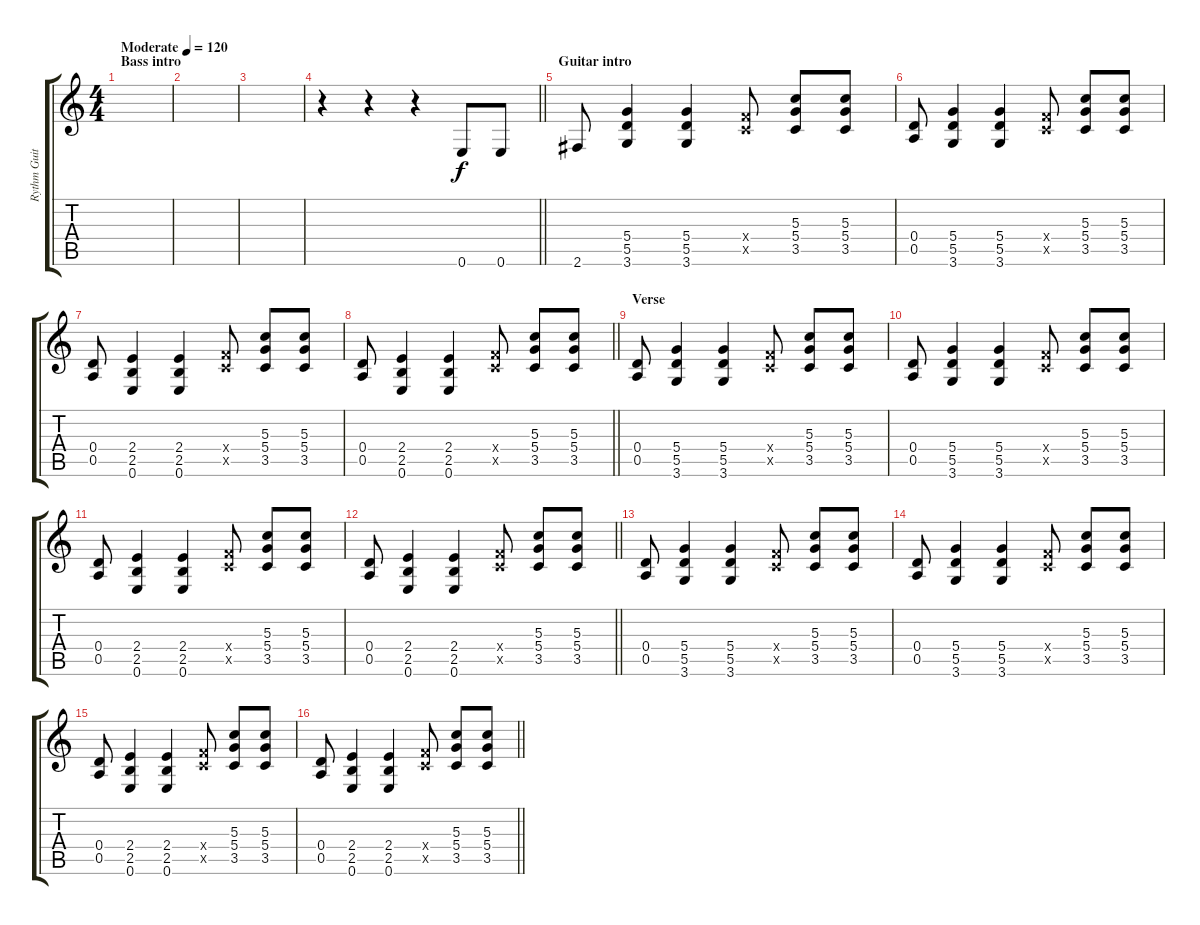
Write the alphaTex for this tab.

\track ("Rythm Guitar" "Rythm Guit") {instrument overdrivenguitar}
\staff {score tabs}
\tuning (E4 B3 G3 D3 A2 E2) {hide}
\ts (4 4)
\section ("" "Bass intro")
\tempo (120 "Moderate")
\clef g2
\ks c
|
|
|
\barLineRight lightlight
r.4 r.4 r.4 0.6.8 0.6.8 |
\section ("" "Guitar intro")
2.6.8 (5.4 5.5 3.6).4 (5.4 5.5 3.6).4 (3.4{x} 3.5{x}).8 (5.3 5.4 3.5).8 (5.3 5.4 3.5).8 |
(0.4 0.5).8 (5.4 5.5 3.6).4 (5.4 5.5 3.6).4 (3.4{x} 3.5{x}).8 (5.3 5.4 3.5).8 (5.3 5.4 3.5).8 |
(0.4 0.5).8 (2.4 2.5 0.6).4 (2.4 2.5 0.6).4 (3.4{x} 3.5{x}).8 (5.3 5.4 3.5).8 (5.3 5.4 3.5).8 |
\barLineRight lightlight
(0.4 0.5).8 (2.4 2.5 0.6).4 (2.4 2.5 0.6).4 (3.4{x} 3.5{x}).8 (5.3 5.4 3.5).8 (5.3 5.4 3.5).8 |
\section ("" "Verse")
(0.4 0.5).8 (5.4 5.5 3.6).4 (5.4 5.5 3.6).4 (3.4{x} 3.5{x}).8 (5.3 5.4 3.5).8 (5.3 5.4 3.5).8 |
(0.4 0.5).8 (5.4 5.5 3.6).4 (5.4 5.5 3.6).4 (3.4{x} 3.5{x}).8 (5.3 5.4 3.5).8 (5.3 5.4 3.5).8 |
(0.4 0.5).8 (2.4 2.5 0.6).4 (2.4 2.5 0.6).4 (3.4{x} 3.5{x}).8 (5.3 5.4 3.5).8 (5.3 5.4 3.5).8 |
\barLineRight lightlight
(0.4 0.5).8 (2.4 2.5 0.6).4 (2.4 2.5 0.6).4 (3.4{x} 3.5{x}).8 (5.3 5.4 3.5).8 (5.3 5.4 3.5).8 |
(0.4 0.5).8 (5.4 5.5 3.6).4 (5.4 5.5 3.6).4 (3.4{x} 3.5{x}).8 (5.3 5.4 3.5).8 (5.3 5.4 3.5).8 |
(0.4 0.5).8 (5.4 5.5 3.6).4 (5.4 5.5 3.6).4 (3.4{x} 3.5{x}).8 (5.3 5.4 3.5).8 (5.3 5.4 3.5).8 |
(0.4 0.5).8 (2.4 2.5 0.6).4 (2.4 2.5 0.6).4 (3.4{x} 3.5{x}).8 (5.3 5.4 3.5).8 (5.3 5.4 3.5).8 |
\barLineRight lightlight
(0.4 0.5).8 (2.4 2.5 0.6).4 (2.4 2.5 0.6).4 (3.4{x} 3.5{x}).8 (5.3 5.4 3.5).8 (5.3 5.4 3.5).8
